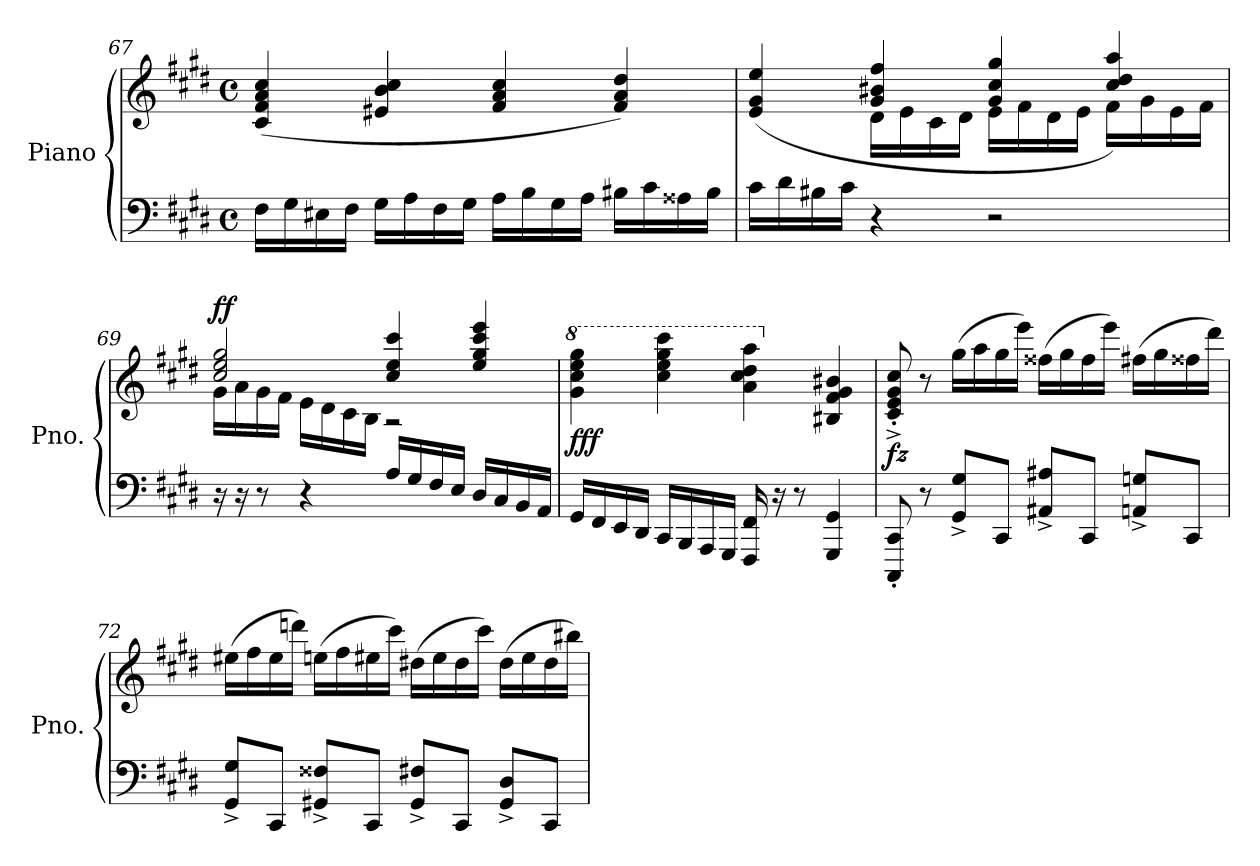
**kern	**kern	**dynam
*part1	*part1	*part1
*staff2	*staff1	*staff1/2
*I"Piano	*	*
*I'Pno.	*	*
!!LO:LB:g=z
*clefF4	*clefG2	*
*k[f#c#g#d#]	*k[f#c#g#d#]	*
*M4/4	*M4/4	*
*met(c)	*met(c)	*
=67	=67	=67
16F#\LL	(<4c#/ 4f#/ 4a/ 4cc#/	.
16G#\	.	.
16E#X\	.	.
16F#\JJ	.	.
16G#\LL	4e#X/ 4b/ 4cc#/	.
16A\	.	.
16F#\	.	.
16G#\JJ	.	.
16A\LL	4f#/ 4a/ 4cc#/	.
16B\	.	.
16G#\	.	.
16A\JJ	.	.
16B#X\LL	4f#/ 4a/ 4dd#/)	.
16c#\	.	.
16A##X\	.	.
16B#\JJ	.	.
=68	=68	=68
*	*^	*
16c#\LL	(>4e/ 4g#/ 4ee/	4ryy	.
16d#\	.	.	.
16B#X\	.	.	.
16c#\JJ	.	.	.
4r	4g#/ 4b#X/ 4ff#/	16d#\LL	.
.	.	16e\	.
.	.	16c#\	.
.	.	16d#\JJ	.
2r	4g#/ 4cc#/ 4gg#/	16e\LL	.
.	.	16f#\	.
.	.	16d#\	.
.	.	16e\JJ	.
.	4cc#/ 4dd#/ 4aa/)	16f#\LL	.
.	.	16g#\	.
.	.	16e\	.
.	.	16f#\JJ	.
!!LO:LB:g=z	!!
=69	=69	=69	=69
!	!	!	!LO:DY:a
16r	2cc#/ 2ee/ 2gg#/	(<16g#\LL	ff
16r	.	16a\	.
8r	.	16g#\	.
.	.	16f#\JJ	.
4r	.	16e\LL	.
.	.	16d#\	.
.	.	16c#\	.
.	.	16B\JJ	.
16A/LL	4cc#/ 4ee/ 4ccc#/	2r	.
16G#/	.	.	.
16F#/	.	.	.
16E/JJ	.	.	.
16D#/LL	4ee/ 4gg#/ 4ccc#/ 4eee/	.	.
16C#/	.	.	.
16BB/	.	.	.
16AA/JJ	.	.	.
*	*v	*v	*
=70	=70	=70
*	*8va	*
!	!	!LO:DY:b
16GG#/LL	4gg#\ 4ccc#\ 4eee\ 4ggg#\	fff
16FF#/	.	.
16EE/	.	.
16DD#/JJ	.	.
16CC#/LL	4ccc#\ 4eee\ 4ggg#\ 4cccc#\	.
16BBB/	.	.
16AAA/	.	.
16GGG#/JJ	.	.
16FFF#/ 16FF#/)	4aa\ 4ccc#\ 4ddd#\ 4aaa\	.
16r	.	.
8r	.	.
*	*X8va	*
4GGG#/ 4GG#/	4B#X/ 4f#/ 4g#/ 4b#X/	.
!!LO:LB:g=z
=71	=71	=71
!	!	!LO:DY:b
8CCC#/' 8CC#/'	8c#/'^ 8e/'^ 8g#/'^ 8cc#/'^	fz
8r	8r	.
8GG#/^ 8G#/^L	(>16gg#\LL	.
.	16aa\	.
8CC#/J	16gg#\	.
.	16eee\JJ)	.
!	!	!LO:DY:b
!	!	!LO:DY:n=1:b
8AA#X/^ 8A#X/^L	(>16ff##X\LL	ff other-dynamics
.	16gg#\	.
8CC#/J	16ff##\	.
.	16eee\JJ)	.
8AAn/^ 8Gn/^L	(>16ff#\LL	.
.	16gg#\	.
8CC#/J	16ff##X\	.
.	16ddd#\JJ)	.
=72	=72	=72
8GG#/^ 8G#/^L	(>16ee#X\LL	.
.	16ff#\	.
8CC#/J	16ee#\	.
.	16dddn\JJ)	.
8GG#X/^ 8F##X/^L	(>16een\LL	.
.	16ff#\	.
8CC#/J	16ee#X\	.
.	16ccc#\JJ)	.
8GG#/^ 8F#/^L	(>16dd#X\LL	.
.	16ee#\	.
8CC#/J	16dd#\	.
.	16ccc#\JJ)	.
8GG#/^ 8D#/^L	(>16dd#\LL	.
.	16ee#\	.
8CC#/J	16dd#\	.
.	16bb#X\JJ)	.
=	=	=
*-	*-	*-
